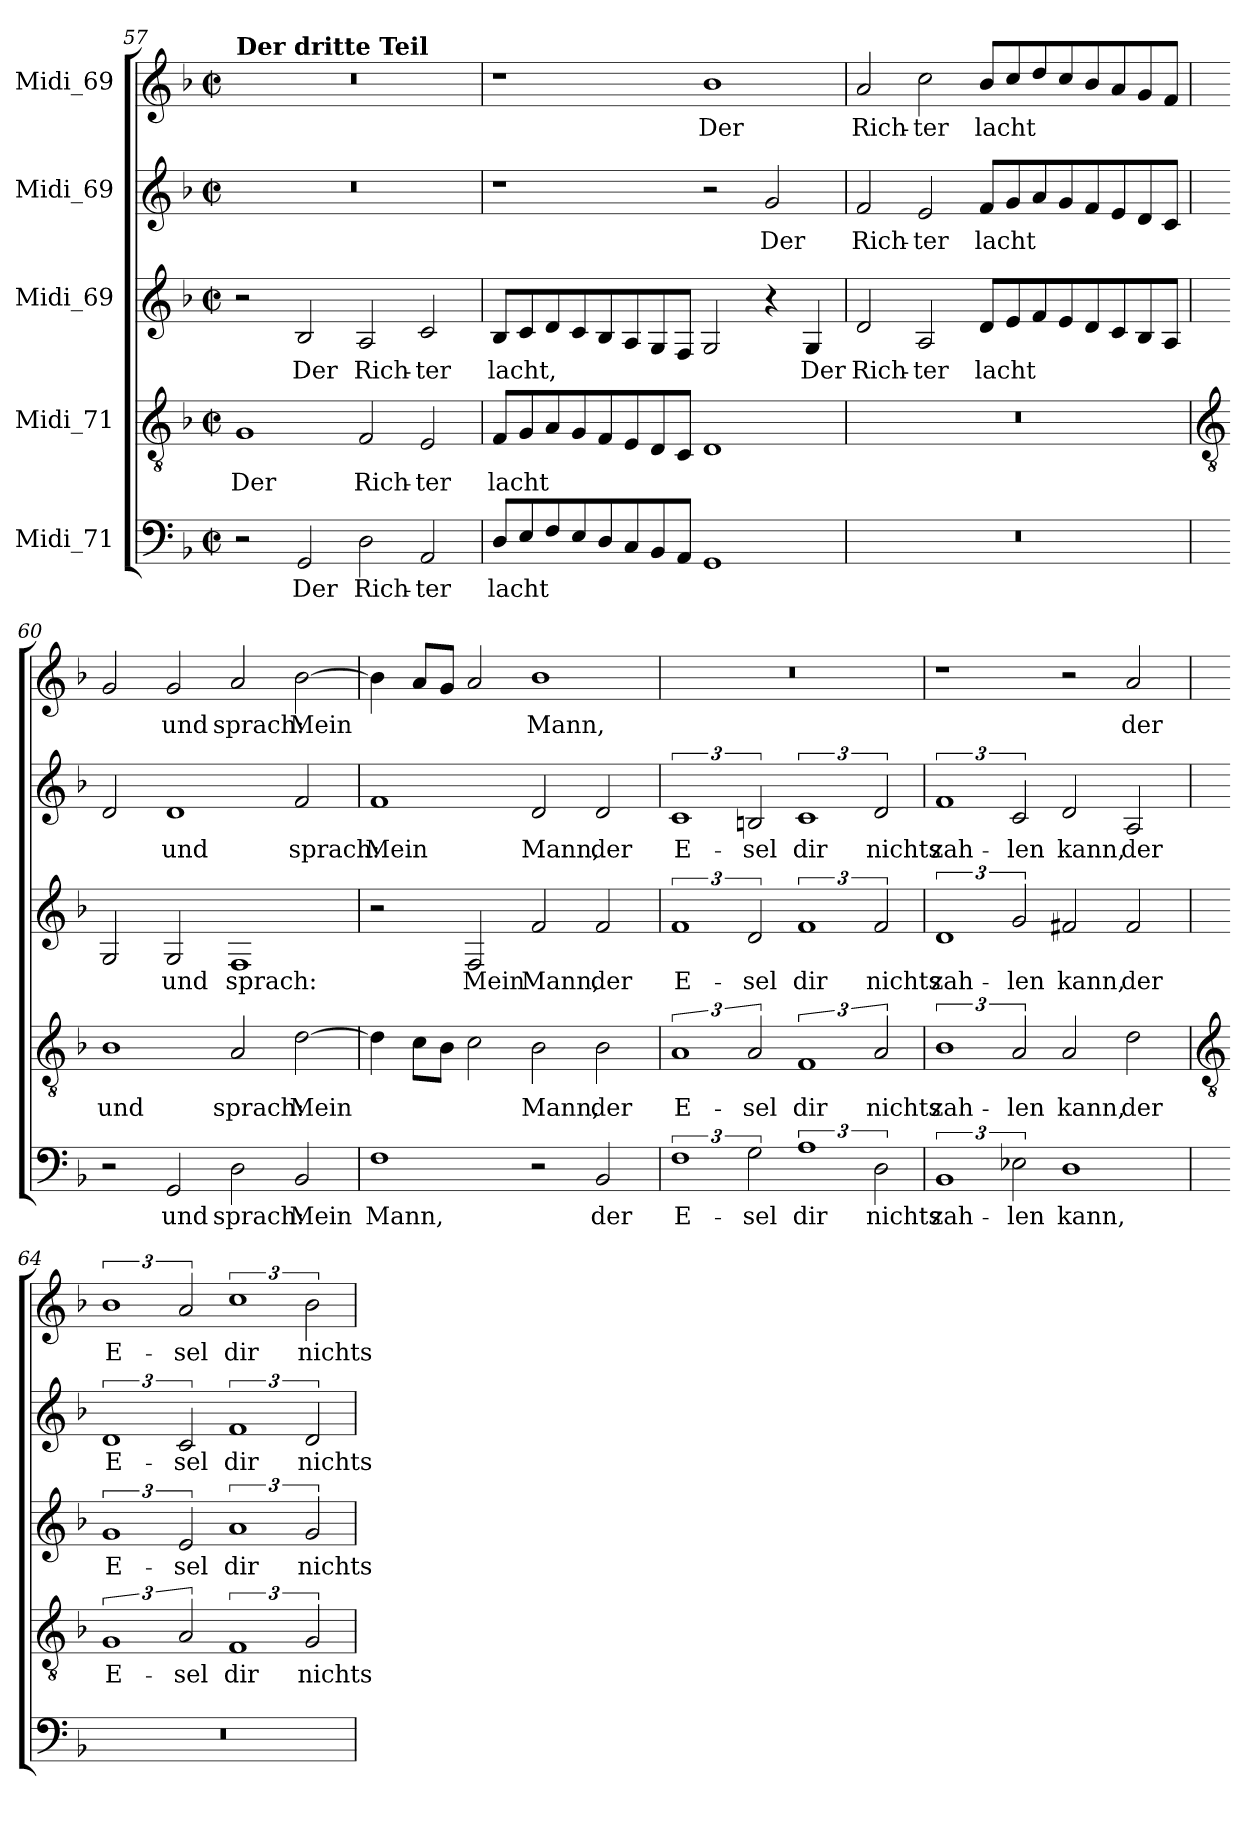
**kern	**text	**kern	**text	**kern	**text	**kern	**text	**kern	**text
*part5	*part5	*part4	*part4	*part3	*part3	*part2	*part2	*part1	*part1
*staff5	*staff5	*staff4	*staff4	*staff3	*staff3	*staff2	*staff2	*staff1	*staff1
*I"Midi_71	*	*I"Midi_71	*	*I"Midi_69	*	*I"Midi_69	*	*I"Midi_69	*
!!LO:LB:g=z
*clefF4	*	*clefGv2	*	*clefG2	*	*clefG2	*	*clefG2	*
*k[b-]	*	*k[b-]	*	*k[b-]	*	*k[b-]	*	*k[b-]	*
*F:	*	*F:	*	*F:	*	*F:	*	*F:	*
*M4/2	*	*M4/2	*	*M4/2	*	*M4/2	*	*M4/2	*
*met(c|)	*	*met(c|)	*	*met(c|)	*	*met(c|)	*	*met(c|)	*
=57	=57	=57	=57	=57	=57	=57	=57	=57	=57
!	!	!	!	!	!	!	!	!LO:TX:a:B:t=Der dritte Teil	!
!	!	!	!LO:LY:b	!	!	!	!	!	!
2r	.	1G	Der	2r	.	0r	.	0r	.
!	!LO:LY:b	!	!	!	!LO:LY:b	!	!	!	!
2GG	Der	.	.	2B-	Der	.	.	.	.
!	!LO:LY:b	!	!LO:LY:b	!	!LO:LY:b	!	!	!	!
2D	Rich-	2F	Rich-	2A	Rich-	.	.	.	.
!	!LO:LY:b	!	!LO:LY:b	!	!LO:LY:b	!	!	!	!
2AA	-ter	2E	-ter	2c	-ter	.	.	.	.
=58	=58	=58	=58	=58	=58	=58	=58	=58	=58
!	!LO:LY:b	!	!LO:LY:b	!	!LO:LY:b	!	!	!	!
8DL	lacht	8FL	lacht	8B-L	lacht,	1r	.	1r	.
8E	.	8G	.	8c	.	.	.	.	.
8F	.	8A	.	8d	.	.	.	.	.
8E	.	8G	.	8c	.	.	.	.	.
8D	.	8F	.	8B-	.	.	.	.	.
8C	.	8E	.	8A	.	.	.	.	.
8BB-	.	8D	.	8G	.	.	.	.	.
8AAJ	.	8CJ	.	8FJ	.	.	.	.	.
!	!	!	!	!	!	!	!	!	!LO:LY:b
1GG	.	1D	.	2G	.	2r	.	1b-	Der
!	!	!	!	!	!	!	!LO:LY:b	!	!
.	.	.	.	4r	.	2g	Der	.	.
!	!	!	!	!	!LO:LY:b	!	!	!	!
.	.	.	.	4G	Der	.	.	.	.
=59	=59	=59	=59	=59	=59	=59	=59	=59	=59
!	!	!	!	!	!LO:LY:b	!	!LO:LY:b	!	!LO:LY:b
0r	.	0r	.	2d	Rich-	2f	Rich-	2a	Rich-
!	!	!	!	!	!LO:LY:b	!	!LO:LY:b	!	!LO:LY:b
.	.	.	.	2A	-ter	2e	-ter	2cc	-ter
!	!	!	!	!	!LO:LY:b	!	!LO:LY:b	!	!LO:LY:b
.	.	.	.	8dL	lacht	8fL	lacht	8b-L	lacht
.	.	.	.	8e	.	8g	.	8cc	.
.	.	.	.	8f	.	8a	.	8dd	.
.	.	.	.	8e	.	8g	.	8cc	.
.	.	.	.	8d	.	8f	.	8b-	.
.	.	.	.	8c	.	8e	.	8a	.
.	.	.	.	8B-	.	8d	.	8g	.
.	.	.	.	8AJ	.	8cJ	.	8fJ	.
!!LO:LB:g=z
=60	=60	=60	=60	=60	=60	=60	=60	=60	=60
*	*	*clefGv2	*	*	*	*	*	*	*
!	!	!	!LO:LY:b	!	!	!	!	!	!
2r	.	1B-	und	2G	.	2d	.	2g	.
!	!LO:LY:b	!	!	!	!LO:LY:b	!	!LO:LY:b	!	!LO:LY:b
2GG	und	.	.	2G	und	1d	und	2g	und
!	!LO:LY:b	!	!LO:LY:b	!	!LO:LY:b	!	!	!	!LO:LY:b
2D	sprach:	2A	sprach:	1F	sprach:	.	.	2a	sprach:
!	!LO:LY:b	!	!LO:LY:b	!	!	!	!LO:LY:b	!	!LO:LY:b
2BB-	Mein	[2d	Mein	.	.	2f	sprach:	[2b-	Mein
=61	=61	=61	=61	=61	=61	=61	=61	=61	=61
!	!LO:LY:b	!	!	!	!	!	!LO:LY:b	!	!
1F	Mann,	4d]	.	2r	.	1f	Mein	4b-]	.
.	.	8cL	.	.	.	.	.	8aL	.
.	.	8B-J	.	.	.	.	.	8gJ	.
!	!	!	!	!	!LO:LY:b	!	!	!	!
.	.	2c	.	2F	Mein	.	.	2a	.
!	!	!	!LO:LY:b	!	!LO:LY:b	!	!LO:LY:b	!	!LO:LY:b
2r	.	2B-	Mann,	2f	Mann,	2d	Mann,	1b-	Mann,
!	!LO:LY:b	!	!LO:LY:b	!	!LO:LY:b	!	!LO:LY:b	!	!
2BB-	der	2B-	der	2f	der	2d	der	.	.
=62	=62	=62	=62	=62	=62	=62	=62	=62	=62
!	!LO:LY:b	!	!LO:LY:b	!	!LO:LY:b	!	!LO:LY:b	!	!
3%2F	E-	3%2A	E-	3%2f	E-	3%2c	E-	0r	.
!	!LO:LY:b	!	!LO:LY:b	!	!LO:LY:b	!	!LO:LY:b	!	!
3G	-sel	3A	-sel	3d	-sel	3Bn	-sel	.	.
!	!LO:LY:b	!	!LO:LY:b	!	!LO:LY:b	!	!LO:LY:b	!	!
3%2A	dir	3%2F	dir	3%2f	dir	3%2c	dir	.	.
!	!LO:LY:b	!	!LO:LY:b	!	!LO:LY:b	!	!LO:LY:b	!	!
3D	nichts	3A	nichts	3f	nichts	3d	nichts	.	.
=63	=63	=63	=63	=63	=63	=63	=63	=63	=63
!	!LO:LY:b	!	!LO:LY:b	!	!LO:LY:b	!	!LO:LY:b	!	!
3%2BB-	zah-	3%2B-	zah-	3%2d	zah-	3%2f	zah-	1r	.
!	!LO:LY:b	!	!LO:LY:b	!	!LO:LY:b	!	!LO:LY:b	!	!
3E-	-len	3A	-len	3g	-len	3c	-len	.	.
!	!LO:LY:b	!	!LO:LY:b	!	!LO:LY:b	!	!LO:LY:b	!	!
1D	kann,	2A	kann,	2f#X	kann,	2d	kann,	2r	.
!	!	!	!LO:LY:b	!	!LO:LY:b	!	!LO:LY:b	!	!LO:LY:b
.	.	2d	der	2f#	der	2A	der	2a	der
!!LO:LB:g=z
=64	=64	=64	=64	=64	=64	=64	=64	=64	=64
*	*	*clefGv2	*	*	*	*	*	*	*
!	!	!	!LO:LY:b	!	!LO:LY:b	!	!LO:LY:b	!	!LO:LY:b
0r	.	3%2G	E-	3%2g	E-	3%2d	E-	3%2b-	E-
!	!	!	!LO:LY:b	!	!LO:LY:b	!	!LO:LY:b	!	!LO:LY:b
.	.	3A	-sel	3e	-sel	3c	-sel	3a	-sel
!	!	!	!LO:LY:b	!	!LO:LY:b	!	!LO:LY:b	!	!LO:LY:b
.	.	3%2F	dir	3%2a	dir	3%2f	dir	3%2cc	dir
!	!	!	!LO:LY:b	!	!LO:LY:b	!	!LO:LY:b	!	!LO:LY:b
.	.	3G	nichts	3g	nichts	3d	nichts	3b-	nichts
=	=	=	=	=	=	=	=	=	=
*-	*-	*-	*-	*-	*-	*-	*-	*-	*-
